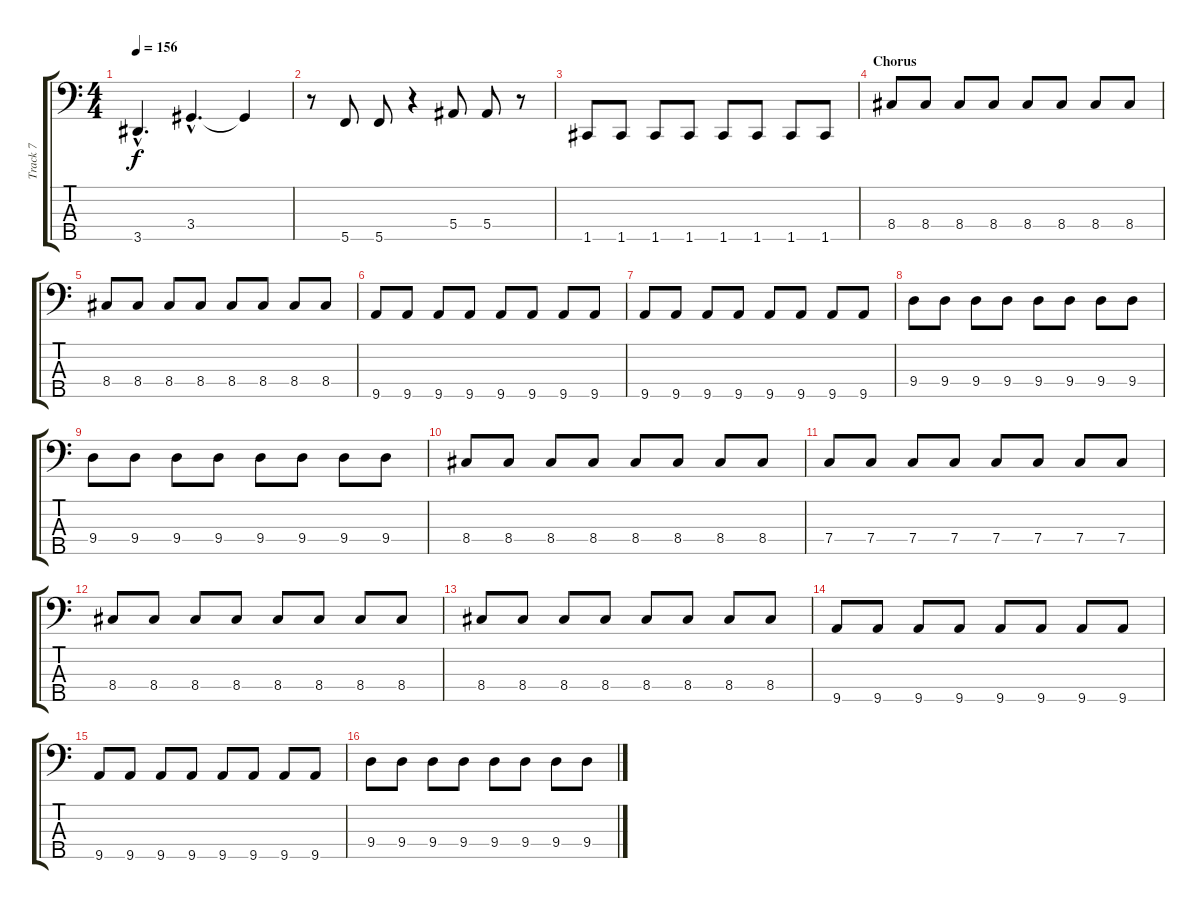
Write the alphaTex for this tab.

\track ("Track 7" "Track 7") {instrument electricbasspick}
\staff {score tabs}
\tuning (Ab2 Eb2 Bb1 F1 C1) {hide}
\ts (4 4)
\tempo 156
\clef f4
\ks c
3.5{hac}.4{d dy f} 3.4{hac}.4{d} 3.4{t}.4 |
r.8 5.5.8 5.5.8 r.4 5.4.8 5.4.8 r.8 |
1.5.8 1.5.8 1.5.8 1.5.8 1.5.8 1.5.8 1.5.8 1.5.8 |
\section ("" "Chorus")
8.4.8 8.4.8 8.4.8 8.4.8 8.4.8 8.4.8 8.4.8 8.4.8 |
8.4.8 8.4.8 8.4.8 8.4.8 8.4.8 8.4.8 8.4.8 8.4.8 |
9.5.8 9.5.8 9.5.8 9.5.8 9.5.8 9.5.8 9.5.8 9.5.8 |
9.5.8 9.5.8 9.5.8 9.5.8 9.5.8 9.5.8 9.5.8 9.5.8 |
9.4.8 9.4.8 9.4.8 9.4.8 9.4.8 9.4.8 9.4.8 9.4.8 |
9.4.8 9.4.8 9.4.8 9.4.8 9.4.8 9.4.8 9.4.8 9.4.8 |
8.4.8 8.4.8 8.4.8 8.4.8 8.4.8 8.4.8 8.4.8 8.4.8 |
7.4.8 7.4.8 7.4.8 7.4.8 7.4.8 7.4.8 7.4.8 7.4.8 |
8.4.8 8.4.8 8.4.8 8.4.8 8.4.8 8.4.8 8.4.8 8.4.8 |
8.4.8 8.4.8 8.4.8 8.4.8 8.4.8 8.4.8 8.4.8 8.4.8 |
9.5.8 9.5.8 9.5.8 9.5.8 9.5.8 9.5.8 9.5.8 9.5.8 |
9.5.8 9.5.8 9.5.8 9.5.8 9.5.8 9.5.8 9.5.8 9.5.8 |
9.4.8 9.4.8 9.4.8 9.4.8 9.4.8 9.4.8 9.4.8 9.4.8
